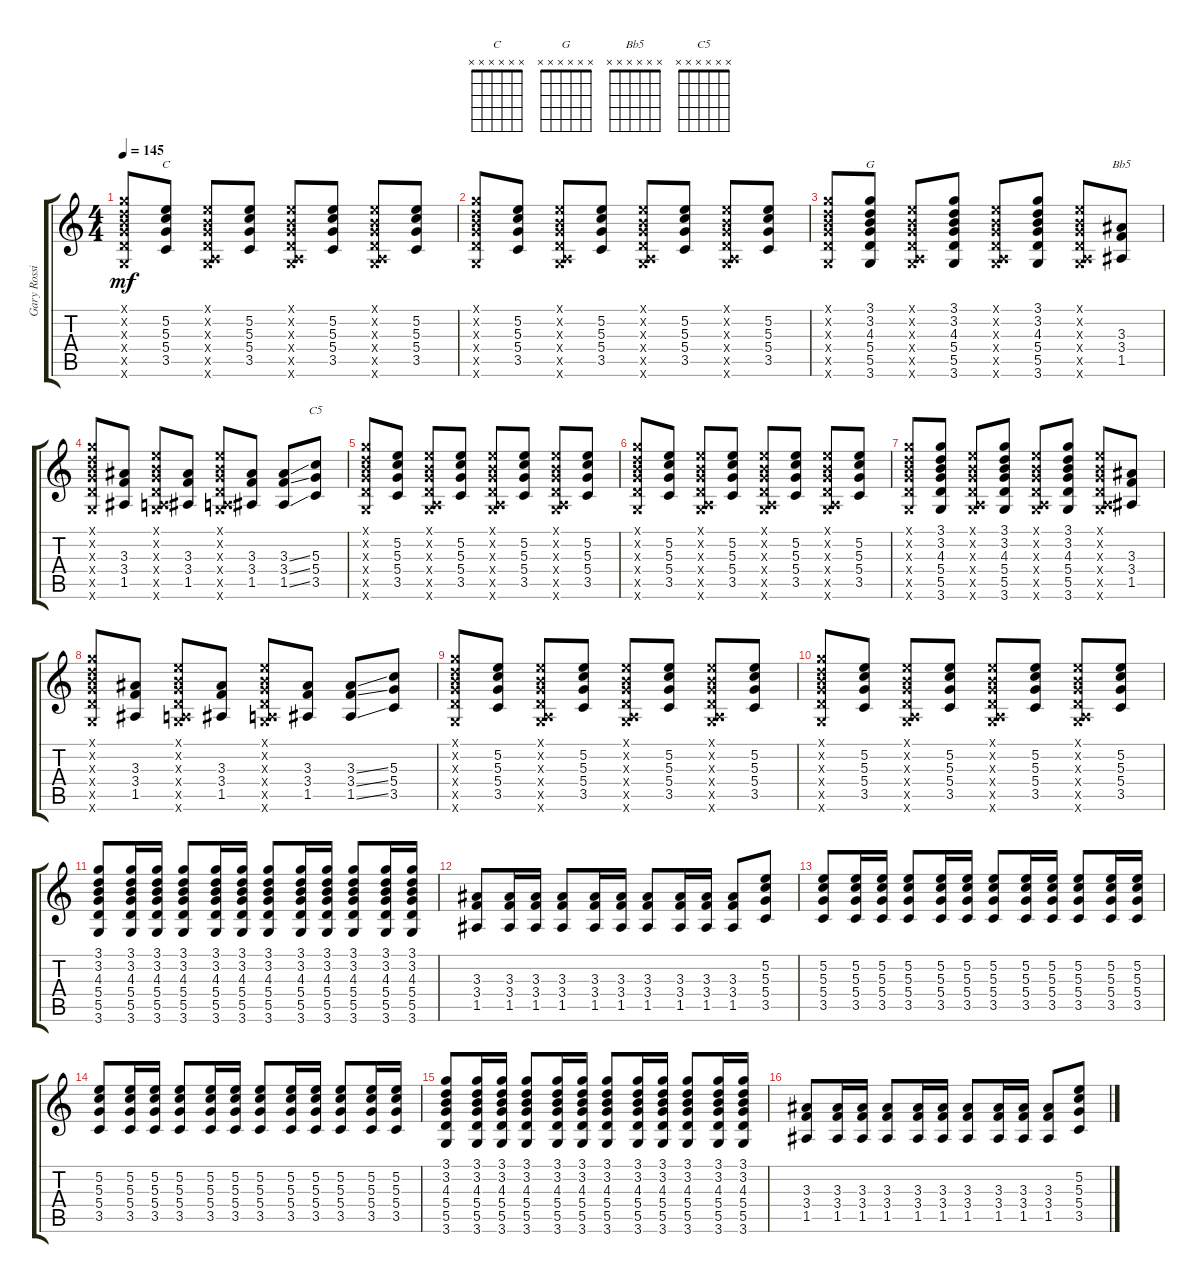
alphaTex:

\track ("Gary Rossington" "Gary Rossi") {instrument overdrivenguitar}
\staff {score tabs}
\tuning (E4 B3 G3 D3 A2 E2) {hide}
\chord ("C" x x x x x x)
\chord ("G" x x x x x x)
\chord ("Bb5" x x x x x x)
\chord ("C5" x x x x x x)
\ts (4 4)
\tempo 145
\clef g2
\ks c
(3.1{x} 3.2{x} 4.3{x} 5.4{x} 5.5{x} 3.6{x}).8{dy mf} (5.2 5.3 5.4 3.5).8{ch "C"} (0.1{x} 0.2{x} 0.3{x} 0.4{x} 0.5{x} 3.6{x}).8 (5.2 5.3 5.4 3.5).8 (0.1{x} 0.2{x} 0.3{x} 0.4{x} 0.5{x} 3.6{x}).8 (5.2 5.3 5.4 3.5).8 (0.1{x} 0.2{x} 0.3{x} 0.4{x} 0.5{x} 3.6{x}).8 (5.2 5.3 5.4 3.5).8 |
(3.1{x} 3.2{x} 4.3{x} 5.4{x} 5.5{x} 3.6{x}).8 (5.2 5.3 5.4 3.5).8 (0.1{x} 0.2{x} 0.3{x} 0.4{x} 0.5{x} 3.6{x}).8 (5.2 5.3 5.4 3.5).8 (0.1{x} 0.2{x} 0.3{x} 0.4{x} 0.5{x} 3.6{x}).8 (5.2 5.3 5.4 3.5).8 (0.1{x} 0.2{x} 0.3{x} 0.4{x} 0.5{x} 3.6{x}).8 (5.2 5.3 5.4 3.5).8 |
(3.1{x} 3.2{x} 4.3{x} 5.4{x} 5.5{x} 3.6{x}).8 (3.1 3.2 4.3 5.4 5.5 3.6).8{ch "G"} (0.1{x} 0.2{x} 0.3{x} 0.4{x} 0.5{x} 3.6{x}).8 (3.1 3.2 4.3 5.4 5.5 3.6).8 (0.1{x} 0.2{x} 0.3{x} 0.4{x} 0.5{x} 3.6{x}).8 (3.1 3.2 4.3 5.4 5.5 3.6).8 (0.1{x} 0.2{x} 0.3{x} 0.4{x} 0.5{x} 3.6{x}).8 (3.3 3.4 1.5).8{ch "Bb5"} |
(3.1{x} 3.2{x} 4.3{x} 5.4{x} 5.5{x} 3.6{x}).8 (3.3 3.4 1.5).8 (0.1{x} 0.2{x} 0.3{x} 0.4{x} 0.5{x} 3.6{x}).8 (3.3 3.4 1.5).8 (0.1{x} 0.2{x} 0.3{x} 0.4{x} 0.5{x} 3.6{x}).8 (3.3 3.4 1.5).8 (3.3{ss} 3.4{ss} 1.5{ss}).8 (5.3 5.4 3.5).8{ch "C5"} |
(3.1{x} 3.2{x} 4.3{x} 5.4{x} 5.5{x} 3.6{x}).8 (5.2 5.3 5.4 3.5).8 (0.1{x} 0.2{x} 0.3{x} 0.4{x} 0.5{x} 3.6{x}).8 (5.2 5.3 5.4 3.5).8 (0.1{x} 0.2{x} 0.3{x} 0.4{x} 0.5{x} 3.6{x}).8 (5.2 5.3 5.4 3.5).8 (0.1{x} 0.2{x} 0.3{x} 0.4{x} 0.5{x} 3.6{x}).8 (5.2 5.3 5.4 3.5).8 |
(3.1{x} 3.2{x} 4.3{x} 5.4{x} 5.5{x} 3.6{x}).8 (5.2 5.3 5.4 3.5).8 (0.1{x} 0.2{x} 0.3{x} 0.4{x} 0.5{x} 3.6{x}).8 (5.2 5.3 5.4 3.5).8 (0.1{x} 0.2{x} 0.3{x} 0.4{x} 0.5{x} 3.6{x}).8 (5.2 5.3 5.4 3.5).8 (0.1{x} 0.2{x} 0.3{x} 0.4{x} 0.5{x} 3.6{x}).8 (5.2 5.3 5.4 3.5).8 |
(3.1{x} 3.2{x} 4.3{x} 5.4{x} 5.5{x} 3.6{x}).8 (3.1 3.2 4.3 5.4 5.5 3.6).8 (0.1{x} 0.2{x} 0.3{x} 0.4{x} 0.5{x} 3.6{x}).8 (3.1 3.2 4.3 5.4 5.5 3.6).8 (0.1{x} 0.2{x} 0.3{x} 0.4{x} 0.5{x} 3.6{x}).8 (3.1 3.2 4.3 5.4 5.5 3.6).8 (0.1{x} 0.2{x} 0.3{x} 0.4{x} 0.5{x} 3.6{x}).8 (3.3 3.4 1.5).8 |
(3.1{x} 3.2{x} 4.3{x} 5.4{x} 5.5{x} 3.6{x}).8 (3.3 3.4 1.5).8 (0.1{x} 0.2{x} 0.3{x} 0.4{x} 0.5{x} 3.6{x}).8 (3.3 3.4 1.5).8 (0.1{x} 0.2{x} 0.3{x} 0.4{x} 0.5{x} 3.6{x}).8 (3.3 3.4 1.5).8 (3.3{ss} 3.4{ss} 1.5{ss}).8 (5.3 5.4 3.5).8 |
(3.1{x} 3.2{x} 4.3{x} 5.4{x} 5.5{x} 3.6{x}).8 (5.2 5.3 5.4 3.5).8 (0.1{x} 0.2{x} 0.3{x} 0.4{x} 0.5{x} 3.6{x}).8 (5.2 5.3 5.4 3.5).8 (0.1{x} 0.2{x} 0.3{x} 0.4{x} 0.5{x} 3.6{x}).8 (5.2 5.3 5.4 3.5).8 (0.1{x} 0.2{x} 0.3{x} 0.4{x} 0.5{x} 3.6{x}).8 (5.2 5.3 5.4 3.5).8 |
(3.1{x} 3.2{x} 4.3{x} 5.4{x} 5.5{x} 3.6{x}).8 (5.2 5.3 5.4 3.5).8 (0.1{x} 0.2{x} 0.3{x} 0.4{x} 0.5{x} 3.6{x}).8 (5.2 5.3 5.4 3.5).8 (0.1{x} 0.2{x} 0.3{x} 0.4{x} 0.5{x} 3.6{x}).8 (5.2 5.3 5.4 3.5).8 (0.1{x} 0.2{x} 0.3{x} 0.4{x} 0.5{x} 3.6{x}).8 (5.2 5.3 5.4 3.5).8 |
(3.1 3.2 4.3 5.4 5.5 3.6).8 (3.1 3.2 4.3 5.4 5.5 3.6).16 (3.1 3.2 4.3 5.4 5.5 3.6).16 (3.1 3.2 4.3 5.4 5.5 3.6).8 (3.1 3.2 4.3 5.4 5.5 3.6).16 (3.1 3.2 4.3 5.4 5.5 3.6).16 (3.1 3.2 4.3 5.4 5.5 3.6).8 (3.1 3.2 4.3 5.4 5.5 3.6).16 (3.1 3.2 4.3 5.4 5.5 3.6).16 (3.1 3.2 4.3 5.4 5.5 3.6).8 (3.1 3.2 4.3 5.4 5.5 3.6).16 (3.1 3.2 4.3 5.4 5.5 3.6).16 |
(3.3 3.4 1.5).8 (3.3 3.4 1.5).16 (3.3 3.4 1.5).16 (3.3 3.4 1.5).8 (3.3 3.4 1.5).16 (3.3 3.4 1.5).16 (3.3 3.4 1.5).8 (3.3 3.4 1.5).16 (3.3 3.4 1.5).16 (3.3 3.4 1.5).8 (5.2 5.3 5.4 3.5).8 |
(5.2 5.3 5.4 3.5).8 (5.2 5.3 5.4 3.5).16 (5.2 5.3 5.4 3.5).16 (5.2 5.3 5.4 3.5).8 (5.2 5.3 5.4 3.5).16 (5.2 5.3 5.4 3.5).16 (5.2 5.3 5.4 3.5).8 (5.2 5.3 5.4 3.5).16 (5.2 5.3 5.4 3.5).16 (5.2 5.3 5.4 3.5).8 (5.2 5.3 5.4 3.5).16 (5.2 5.3 5.4 3.5).16 |
(5.2 5.3 5.4 3.5).8 (5.2 5.3 5.4 3.5).16 (5.2 5.3 5.4 3.5).16 (5.2 5.3 5.4 3.5).8 (5.2 5.3 5.4 3.5).16 (5.2 5.3 5.4 3.5).16 (5.2 5.3 5.4 3.5).8 (5.2 5.3 5.4 3.5).16 (5.2 5.3 5.4 3.5).16 (5.2 5.3 5.4 3.5).8 (5.2 5.3 5.4 3.5).16 (5.2 5.3 5.4 3.5).16 |
(3.1 3.2 4.3 5.4 5.5 3.6).8 (3.1 3.2 4.3 5.4 5.5 3.6).16 (3.1 3.2 4.3 5.4 5.5 3.6).16 (3.1 3.2 4.3 5.4 5.5 3.6).8 (3.1 3.2 4.3 5.4 5.5 3.6).16 (3.1 3.2 4.3 5.4 5.5 3.6).16 (3.1 3.2 4.3 5.4 5.5 3.6).8 (3.1 3.2 4.3 5.4 5.5 3.6).16 (3.1 3.2 4.3 5.4 5.5 3.6).16 (3.1 3.2 4.3 5.4 5.5 3.6).8 (3.1 3.2 4.3 5.4 5.5 3.6).16 (3.1 3.2 4.3 5.4 5.5 3.6).16 |
(3.3 3.4 1.5).8 (3.3 3.4 1.5).16 (3.3 3.4 1.5).16 (3.3 3.4 1.5).8 (3.3 3.4 1.5).16 (3.3 3.4 1.5).16 (3.3 3.4 1.5).8 (3.3 3.4 1.5).16 (3.3 3.4 1.5).16 (3.3 3.4 1.5).8 (5.2 5.3 5.4 3.5).8
